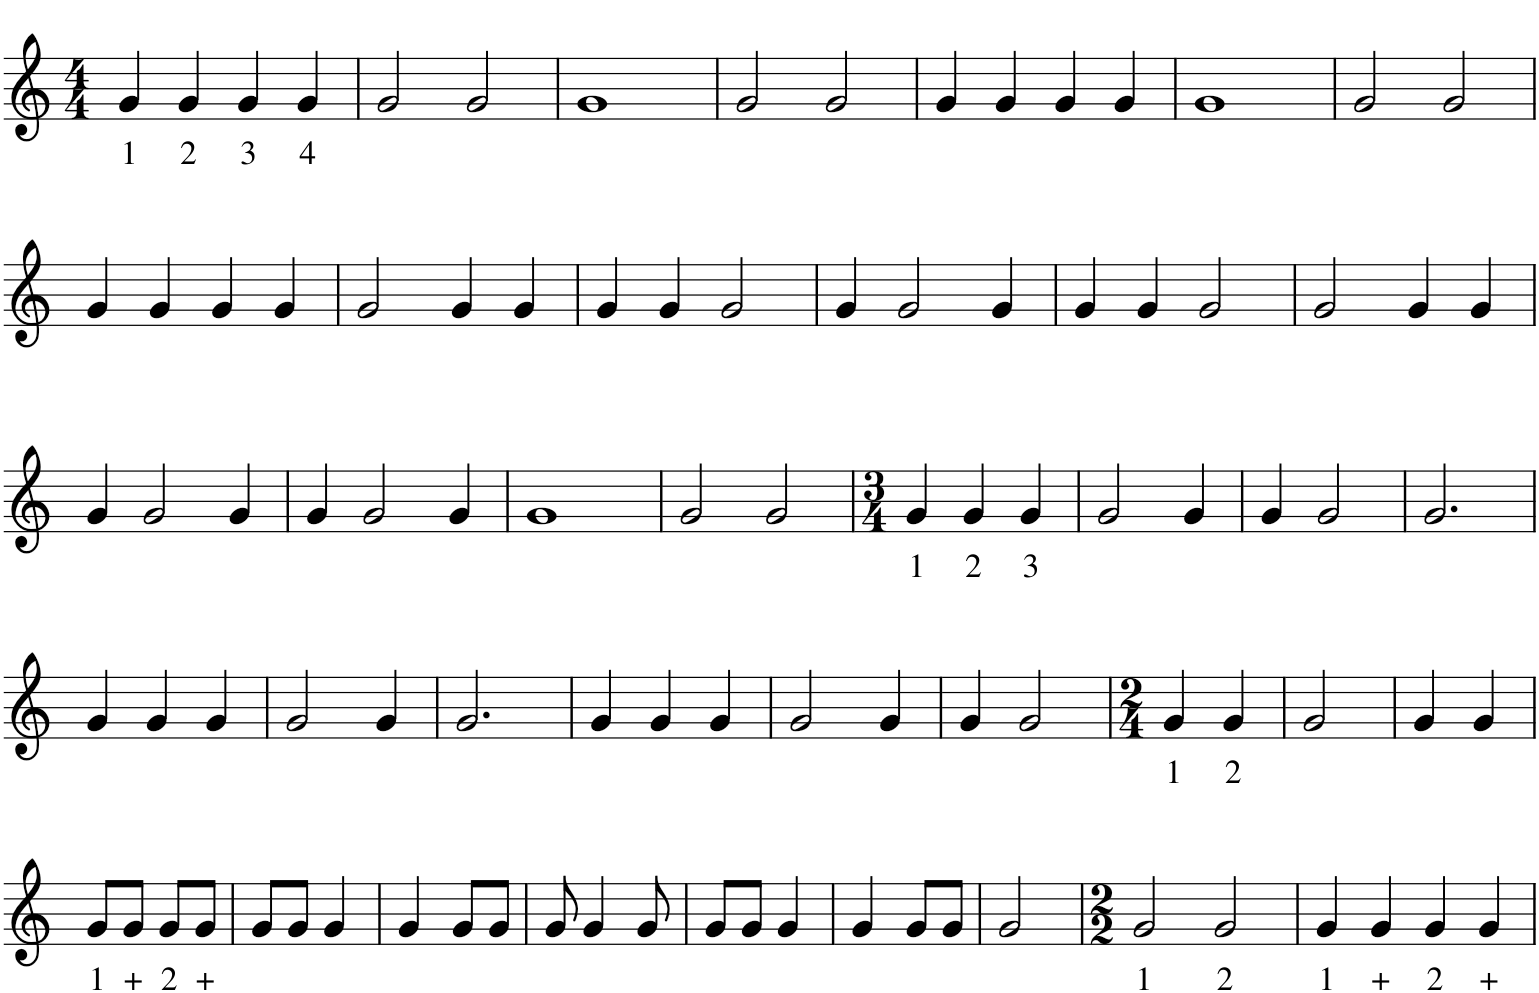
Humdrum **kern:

**kern	**text
*part1	*part1
*staff1	*staff1
*I"Voice	*
*clefG2	*
*k[]	*
*M4/4	*
=1	=1
!	!LO:LY:b
4g/	1
!	!LO:LY:b
4g/	2
!	!LO:LY:b
4g/	3
!	!LO:LY:b
4g/	4
=2	=2
2g/	.
2g/	.
=3	=3
1g	.
=4	=4
2g/	.
2g/	.
=5	=5
4g/	.
4g/	.
4g/	.
4g/	.
=6	=6
1g	.
=7	=7
2g/	.
2g/	.
!!LO:LB:g=z
=8	=8
4g/	.
4g/	.
4g/	.
4g/	.
=9	=9
2g/	.
4g/	.
4g/	.
=10	=10
4g/	.
4g/	.
2g/	.
=11	=11
4g/	.
2g/	.
4g/	.
=12	=12
4g/	.
4g/	.
2g/	.
=13	=13
2g/	.
4g/	.
4g/	.
!!LO:LB:g=z
=14	=14
4g/	.
2g/	.
4g/	.
=15	=15
4g/	.
2g/	.
4g/	.
=16	=16
1g	.
=17	=17
2g/	.
2g/	.
=18	=18
*M3/4	*
!	!LO:LY:b
4g/	1
!	!LO:LY:b
4g/	2
!	!LO:LY:b
4g/	3
=19	=19
2g/	.
4g/	.
=20	=20
4g/	.
2g/	.
=21	=21
2.g/	.
!!LO:LB:g=z
=22	=22
4g/	.
4g/	.
4g/	.
=23	=23
2g/	.
4g/	.
=24	=24
2.g/	.
=25	=25
4g/	.
4g/	.
4g/	.
=26	=26
2g/	.
4g/	.
=27	=27
4g/	.
2g/	.
=28	=28
*M2/4	*
!	!LO:LY:b
4g/	1
!	!LO:LY:b
4g/	2
=29	=29
2g/	.
=30	=30
4g/	.
4g/	.
!!LO:LB:g=z
=31	=31
!	!LO:LY:b
8g/L	1
!	!LO:LY:b
8g/J	+
!	!LO:LY:b
8g/L	2
!	!LO:LY:b
8g/J	+
=32	=32
8g/L	.
8g/J	.
4g/	.
=33	=33
4g/	.
8g/L	.
8g/J	.
=34	=34
8g/	.
4g/	.
8g/	.
=35	=35
8g/L	.
8g/J	.
4g/	.
=36	=36
4g/	.
8g/L	.
8g/J	.
=37	=37
2g/	.
=38	=38
*M2/2	*
!	!LO:LY:b
2g/	1
!	!LO:LY:b
2g/	2
=39	=39
!	!LO:LY:b
4g/	1
!	!LO:LY:b
4g/	+
!	!LO:LY:b
4g/	2
!	!LO:LY:b
4g/	+
=	=
*-	*-
